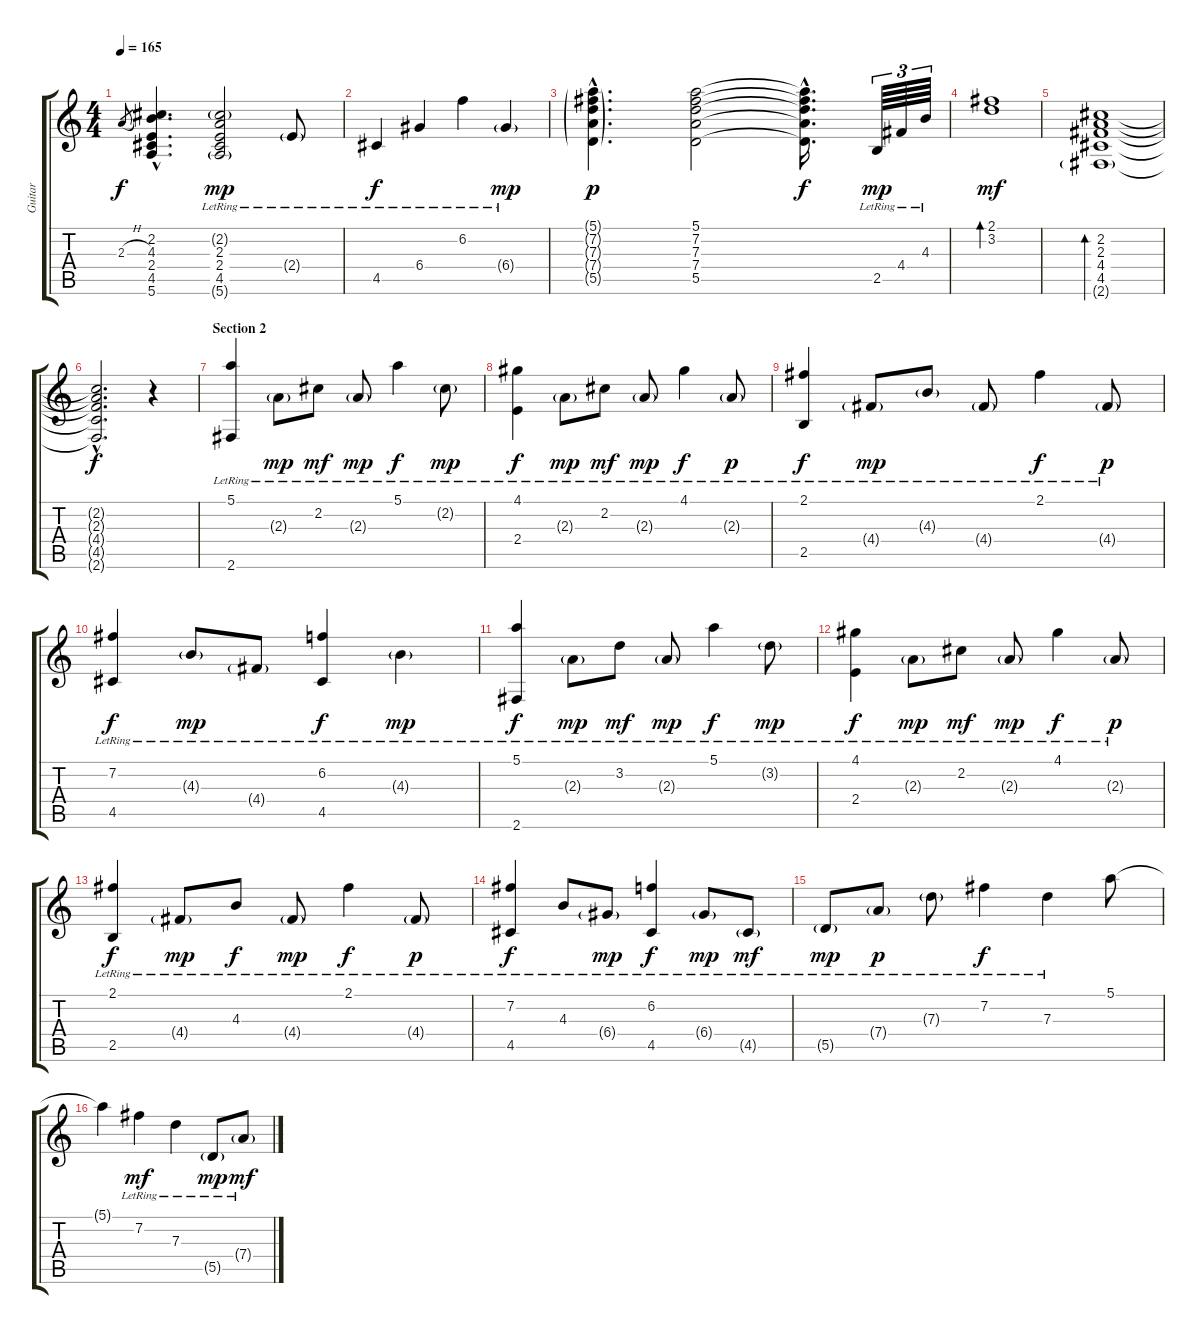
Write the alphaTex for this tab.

\track ("Guitar" "Guitar") {instrument acousticguitarnylon}
\staff {score tabs}
\tuning (E4 B3 G3 D3 A2 E2) {hide}
\ts (4 4)
\tempo 165
\clef g2
\ks c
2.3{h}.8{gr dy f} (2.2{hac} 4.3{hac} 2.4{hac} 4.5{hac} 5.6{hac}).4{d} (2.2{g lr} 2.3{lr} 2.4 4.5{lr} 5.6{g lr}).2{dy mp} 2.4{g lr}.8 |
4.5{lr}.4{dy f} 6.4{lr}.4 6.2{lr}.4 6.4{g lr}.4{dy mp} |
(5.1{g hac} 7.2{g hac} 7.3{g hac} 7.4{g hac} 5.5{g hac}).4{d dy p} (5.1 7.2 7.3 7.4 5.5).2 (5.1{hac t} 7.2{hac t} 7.3{hac t} 7.4{hac t} 5.5{hac t}).16{d dy f} 2.5{lr}.64{tu (3 2) dy mp} 4.4{lr}.64{tu (3 2)} 4.3{lr}.64{tu (3 2)} |
(2.1 3.2).1{bd 30 dy mf} |
(2.2 2.3 4.4 4.5 2.6{g}).1{bd 30} |
(2.2{hac t} 2.3{hac t} 4.4{hac t} 4.5{hac t} 2.6{hac t}).2{d dy f} r.4 |
\section ("" "Section 2")
(5.1{lr} 2.6{lr}).4 2.3{g lr}.8{dy mp} 2.2{lr}.8{dy mf} 2.3{g lr}.8{dy mp} 5.1{lr}.4{dy f} 2.2{g lr}.8{dy mp} |
(4.1{lr} 2.4{lr}).4{dy f} 2.3{g lr}.8{dy mp} 2.2{lr}.8{dy mf} 2.3{g lr}.8{dy mp} 4.1{lr}.4{dy f} 2.3{g lr}.8{dy p} |
(2.1{lr} 2.5{lr}).4{dy f} 4.4{g lr}.8{dy mp} 4.3{g lr}.8 4.4{g lr}.8 2.1{lr}.4{dy f} 4.4{g lr}.8{dy p} |
(7.2{lr} 4.5{lr}).4{dy f} 4.3{g lr}.8{dy mp} 4.4{g lr}.8 (6.2{lr} 4.5{lr}).4{dy f} 4.3{g lr}.4{dy mp} |
(5.1{lr} 2.6{lr}).4{dy f} 2.3{g lr}.8{dy mp} 3.2{lr}.8{dy mf} 2.3{g lr}.8{dy mp} 5.1{lr}.4{dy f} 3.2{g lr}.8{dy mp} |
(4.1{lr} 2.4{lr}).4{dy f} 2.3{g lr}.8{dy mp} 2.2{lr}.8{dy mf} 2.3{g lr}.8{dy mp} 4.1{lr}.4{dy f} 2.3{g lr}.8{dy p} |
(2.1{lr} 2.5{lr}).4{dy f} 4.4{g lr}.8{dy mp} 4.3{lr}.8{dy f} 4.4{g lr}.8{dy mp} 2.1{lr}.4{dy f} 4.4{g lr}.8{dy p} |
(7.2{lr} 4.5{lr}).4{dy f} 4.3{lr}.8 6.4{g lr}.8{dy mp} (6.2{lr} 4.5{lr}).4{dy f} 6.4{g lr}.8{dy mp} 4.5{g lr}.8{dy mf} |
5.5{g lr}.8{dy mp} 7.4{g lr}.8{dy p} 7.3{g lr}.8 7.2{lr}.4{dy f} 7.3{lr}.4 5.1.8 |
5.1{t}.4 7.2{lr}.4{dy mf} 7.3{lr}.4 5.5{g lr}.8{dy mp} 7.4{g lr}.8{dy mf}
